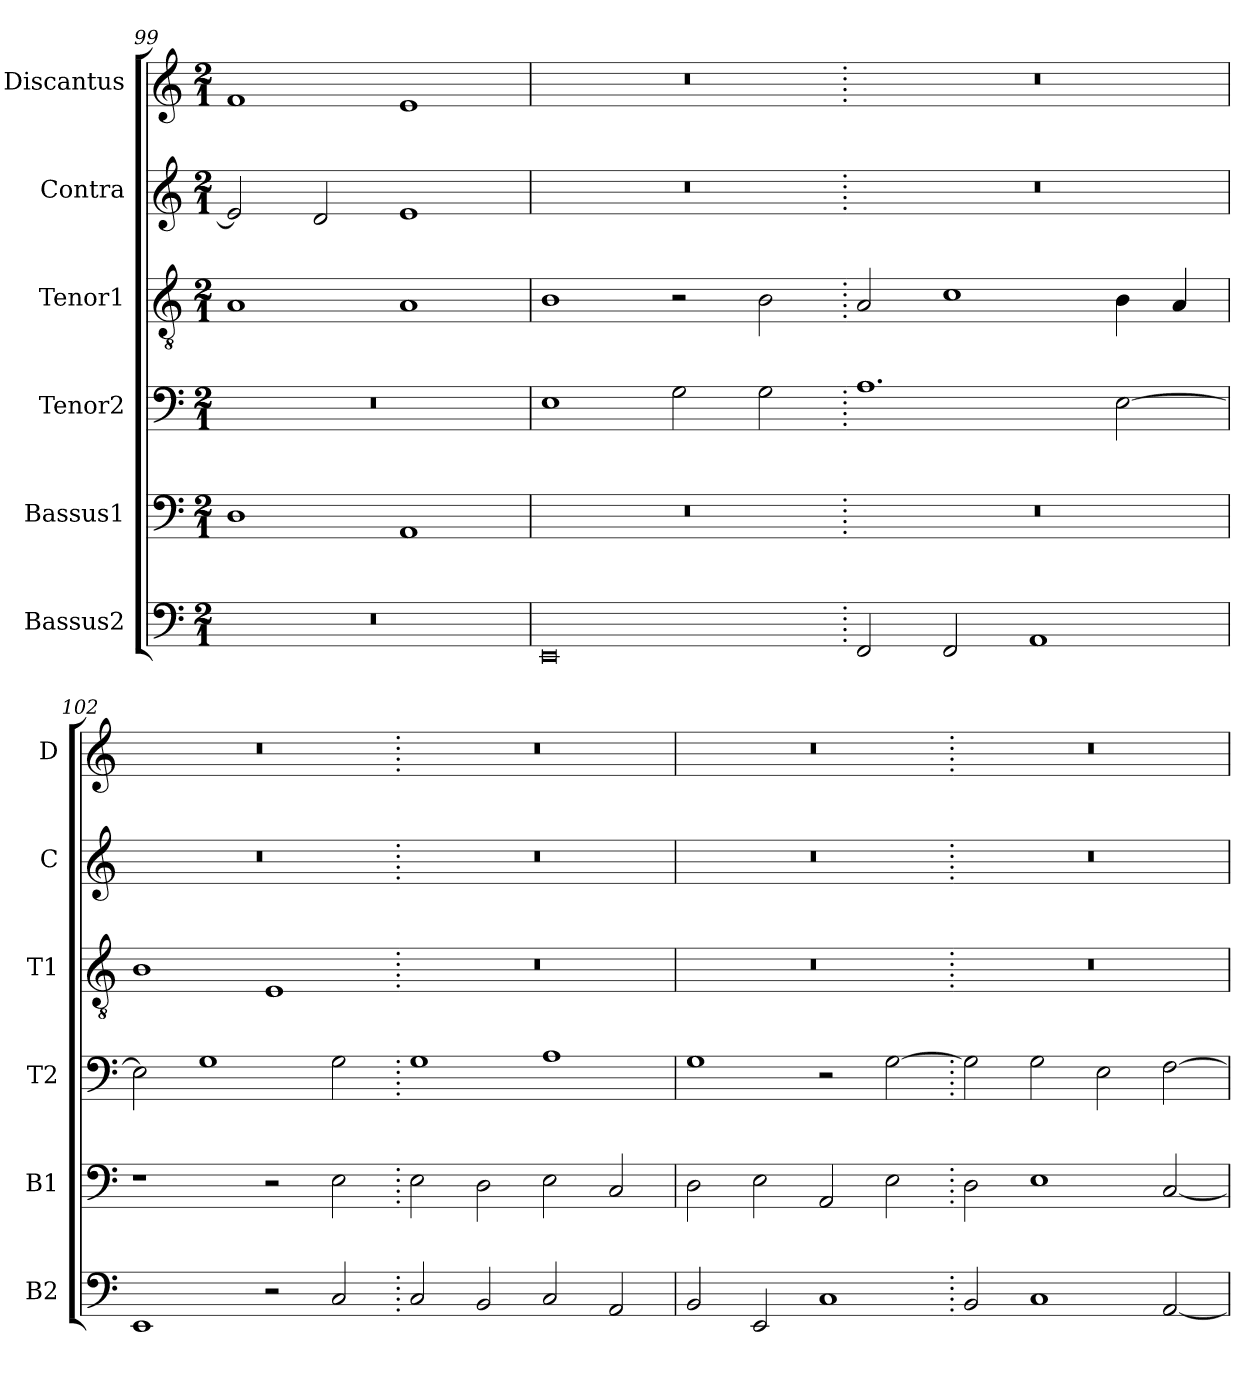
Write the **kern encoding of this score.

**kern	**kern	**kern	**kern	**kern	**kern
*part6	*part5	*part4	*part3	*part2	*part1
*staff6	*staff5	*staff4	*staff3	*staff2	*staff1
*I"Bassus2	*I"Bassus1	*I"Tenor2	*I"Tenor1	*I"Contra	*I"Discantus
*I'B2	*I'B1	*I'T2	*I'T1	*I'C	*I'D
*clefF4	*clefF4	*clefF4	*clefGv2	*clefG2	*clefG2
*k[]	*k[]	*k[]	*k[]	*k[]	*k[]
*M2/1	*M2/1	*M2/1	*M2/1	*M2/1	*M2/1
=99	=99	=99	=99	=99	=99
0r	1D	0r	1A	2e/]	1f
.	.	.	.	2d/	.
.	1AA	.	1A	1e	1e
=100	=100	=100	=100	=100	=100
0EE	0r	1E	1B	0r	0r
.	.	2G\	2r	.	.
.	.	2G\	2B\	.	.
=101.	=101.	=101.	=101.	=101.	=101.
2FF/	0r	1.A	2A/	0r	0r
2FF/	.	.	1c	.	.
1AA	.	.	.	.	.
.	.	[2E\	4B\	.	.
.	.	.	4A/	.	.
=102	=102	=102	=102	=102	=102
1EE	1r	2E\]	1B	0r	0r
.	.	1G	.	.	.
2r	2r	.	1E	.	.
2C/	2E\	2G\	.	.	.
=103.	=103.	=103.	=103.	=103.	=103.
2C/	2E\	1G	0r	0r	0r
2BB/	2D\	.	.	.	.
2C/	2E\	1A	.	.	.
2AA/	2C/	.	.	.	.
=104	=104	=104	=104	=104	=104
2BB/	2D\	1G	0r	0r	0r
2EE/	2E\	.	.	.	.
1C	2AA/	2r	.	.	.
.	2E\	[2G\	.	.	.
=105.	=105.	=105.	=105.	=105.	=105.
2BB/	2D\	2G\]	0r	0r	0r
1C	1E	2G\	.	.	.
.	.	2E\	.	.	.
[2AA/	[2C/	[2F\	.	.	.
=	=	=	=	=	=
*-	*-	*-	*-	*-	*-
